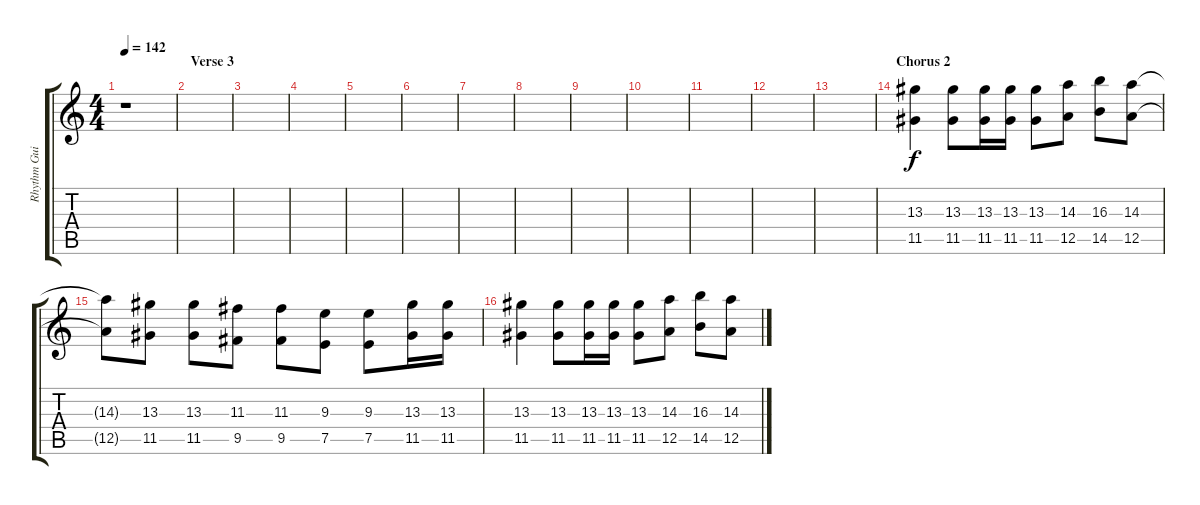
\track ("Rhythm Guitar 2" "Rhythm Gui") {instrument overdrivenguitar}
\staff {score tabs}
\tuning (E4 B3 G3 D3 A2 E2) {hide}
\ts (4 4)
\tempo 142
\clef g2
\ks c
r.1{dy f} |
\section ("" "Verse 3")
|
|
|
|
|
|
|
|
|
|
|
|
\section ("" "Chorus 2")
(13.3 11.5).4 (13.3 11.5).8 (13.3 11.5).16 (13.3 11.5).16 (13.3 11.5).8 (14.3 12.5).8 (16.3 14.5).8 (14.3 12.5).8 |
(14.3{t} 12.5{t}).8 (13.3 11.5).8 (13.3 11.5).8 (11.3 9.5).8 (11.3 9.5).8 (9.3 7.5).8 (9.3 7.5).8 (13.3 11.5).16 (13.3 11.5).16 |
(13.3 11.5).4 (13.3 11.5).8 (13.3 11.5).16 (13.3 11.5).16 (13.3 11.5).8 (14.3 12.5).8 (16.3 14.5).8 (14.3 12.5).8
